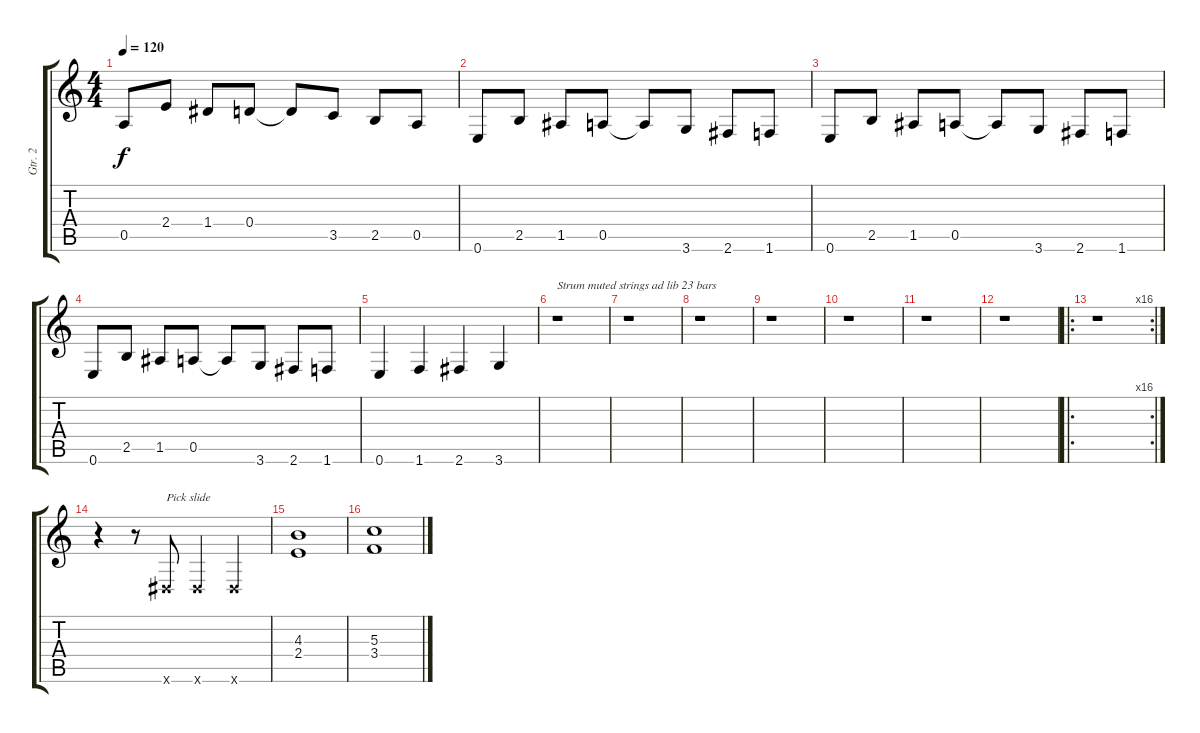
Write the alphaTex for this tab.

\track ("Gtr. 2" "Gtr. 2") {instrument overdrivenguitar}
\staff {score tabs}
\tuning (E4 B3 G3 D3 A2 E2) {hide}
\ts (4 4)
\tempo 120
\clef g2
\ks c
0.5.8{dy f} 2.4.8 1.4.8 0.4.8 0.4{t}.8 3.5.8 2.5.8 0.5.8 |
0.6.8 2.5.8 1.5.8 0.5.8 0.5{t}.8 3.6.8 2.6.8 1.6.8 |
0.6.8 2.5.8 1.5.8 0.5.8 0.5{t}.8 3.6.8 2.6.8 1.6.8 |
0.6.8 2.5.8 1.5.8 0.5.8 0.5{t}.8 3.6.8 2.6.8 1.6.8 |
0.6.4 1.6.4 2.6.4 3.6.4 |
r.1{txt "Strum muted strings ad lib 23 bars"} |
r.1 |
r.1 |
r.1 |
r.1 |
r.1 |
r.1 |
\ro
\rc 16
r.1 |
r.4 r.8 -1.6{x}.8{txt "Pick slide"} -1.6{x}.4 -1.6{x}.4 |
(4.3 2.4).1 |
(5.3 3.4).1
